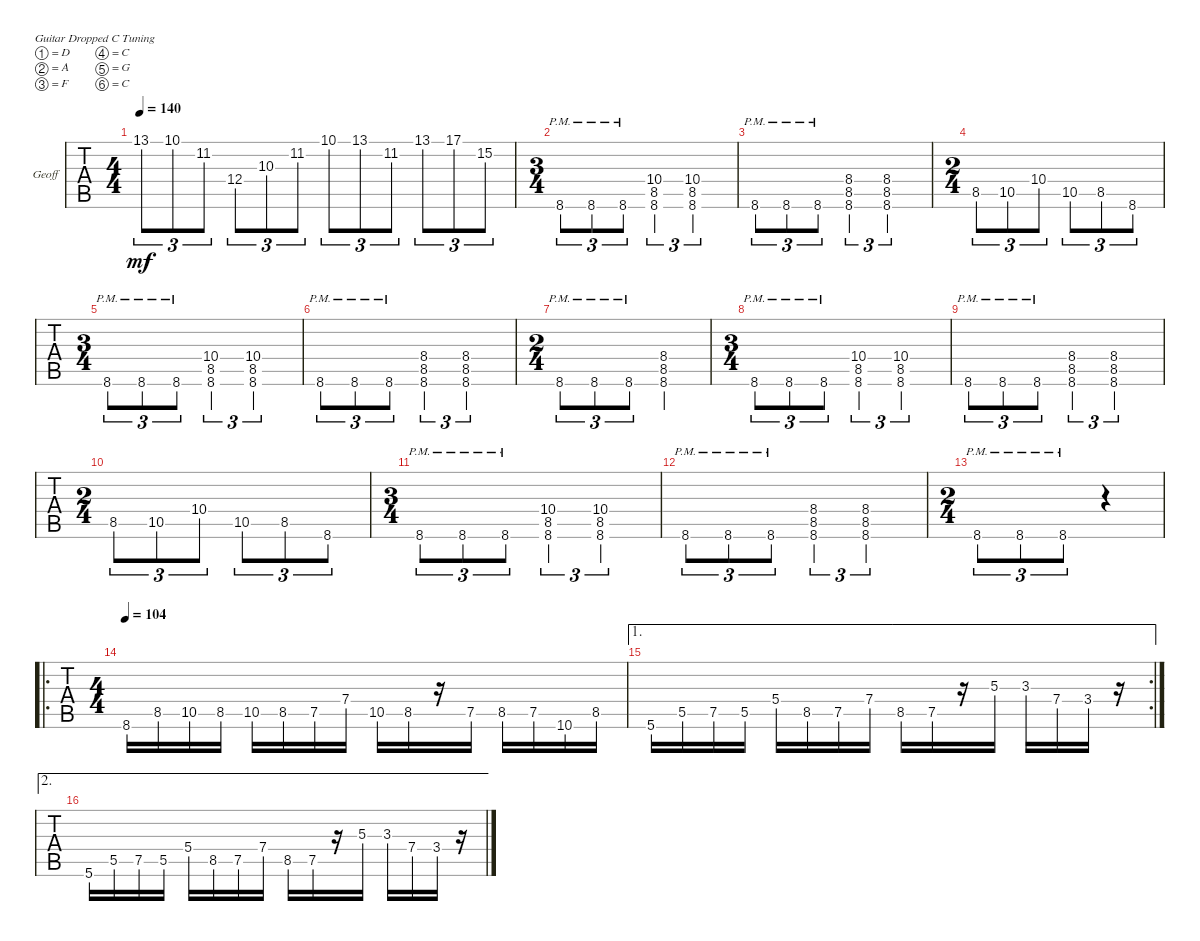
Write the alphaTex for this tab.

\defaultSystemsLayout 4
\bracketExtendMode groupsimilarinstruments
\firstSystemTrackNameOrientation horizontal
\otherSystemsTrackNameOrientation horizontal
\track ("Geofuck" "Geoff") {instrument distortionguitar}
\staff {tabs}
\tuning (D4 A3 F3 C3 G2 C2)
\ts (4 4)
\tempo 140
\clef g2
\ks c
13.1.8{tu (3 2) dy mf} 10.1.8{tu (3 2)} 11.2.8{tu (3 2)} 12.4.8{tu (3 2)} 10.3.8{tu (3 2)} 11.2.8{tu (3 2)} 10.1.8{tu (3 2)} 13.1.8{tu (3 2)} 11.2.8{tu (3 2)} 13.1.8{tu (3 2)} 17.1.8{tu (3 2)} 15.2.8{tu (3 2)} |
\ts (3 4)
8.6{pm}.8{tu (3 2)} 8.6{pm}.8{tu (3 2)} 8.6{pm}.8{tu (3 2)} (8.6 8.5 10.4).4{tu (3 2)} (8.6 8.5 10.4).2{tu (3 2)} |
8.6{pm}.8{tu (3 2)} 8.6{pm}.8{tu (3 2)} 8.6{pm}.8{tu (3 2)} (8.6 8.5 8.4).4{tu (3 2)} (8.6 8.5 8.4).2{tu (3 2)} |
\ts (2 4)
8.5.8{tu (3 2)} 10.5.8{tu (3 2)} 10.4.8{tu (3 2)} 10.5.8{tu (3 2)} 8.5.8{tu (3 2)} 8.6.8{tu (3 2)} |
\ts (3 4)
8.6{pm}.8{tu (3 2)} 8.6{pm}.8{tu (3 2)} 8.6{pm}.8{tu (3 2)} (8.6 8.5 10.4).4{tu (3 2)} (8.6 8.5 10.4).2{tu (3 2)} |
8.6{pm}.8{tu (3 2)} 8.6{pm}.8{tu (3 2)} 8.6{pm}.8{tu (3 2)} (8.6 8.5 8.4).4{tu (3 2)} (8.6 8.5 8.4).2{tu (3 2)} |
\ts (2 4)
8.6{pm}.8{tu (3 2)} 8.6{pm}.8{tu (3 2)} 8.6{pm}.8{tu (3 2)} (8.6 8.5 8.4).4 |
\ts (3 4)
8.6{pm}.8{tu (3 2)} 8.6{pm}.8{tu (3 2)} 8.6{pm}.8{tu (3 2)} (8.6 8.5 10.4).4{tu (3 2)} (8.6 8.5 10.4).2{tu (3 2)} |
8.6{pm}.8{tu (3 2)} 8.6{pm}.8{tu (3 2)} 8.6{pm}.8{tu (3 2)} (8.6 8.5 8.4).4{tu (3 2)} (8.6 8.5 8.4).2{tu (3 2)} |
\ts (2 4)
8.5.8{tu (3 2)} 10.5.8{tu (3 2)} 10.4.8{tu (3 2)} 10.5.8{tu (3 2)} 8.5.8{tu (3 2)} 8.6.8{tu (3 2)} |
\ts (3 4)
8.6{pm}.8{tu (3 2)} 8.6{pm}.8{tu (3 2)} 8.6{pm}.8{tu (3 2)} (8.6 8.5 10.4).4{tu (3 2)} (8.6 8.5 10.4).2{tu (3 2)} |
8.6{pm}.8{tu (3 2)} 8.6{pm}.8{tu (3 2)} 8.6{pm}.8{tu (3 2)} (8.6 8.5 8.4).4{tu (3 2)} (8.6 8.5 8.4).2{tu (3 2)} |
\ts (2 4)
8.6{pm}.8{tu (3 2)} 8.6{pm}.8{tu (3 2)} 8.6{pm}.8{tu (3 2)} r.4 |
\ro
\ts (4 4)
\tempo 104
8.6.16 8.5.16 10.5.16 8.5.16 10.5.16 8.5.16 7.5.16 7.4.16 10.5.16 8.5.16 r.16 7.5.16 8.5.16 7.5.16 10.6.16 8.5.16 |
\ae 1
\rc 2
5.6.16 5.5.16 7.5.16 5.5.16 5.4.16 8.5.16 7.5.16 7.4.16 8.5.16 7.5.16 r.16 5.3.16 3.3.16 7.4.16 3.4.16 r.16 |
\ae 2
5.6.16 5.5.16 7.5.16 5.5.16 5.4.16 8.5.16 7.5.16 7.4.16 8.5.16 7.5.16 r.16 5.3.16 3.3.16 7.4.16 3.4.16 r.16
